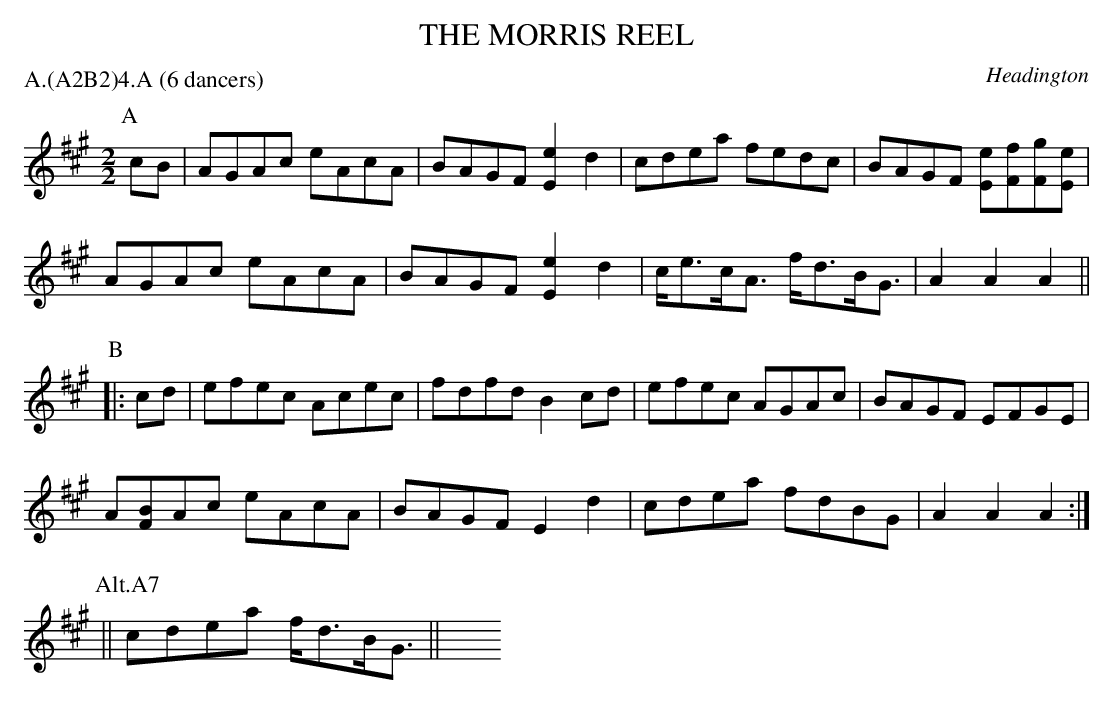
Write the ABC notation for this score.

X:1
T: THE MORRIS REEL
O: Headington
P: A.(A2B2)4.A (6 dancers)
M: 2/2
L: 1/8
K: A
P: A
cB |\
AGAc eAcA | BAGF [e2E2]d2 | cdea fedc | BAGF [eE][fF][gF][eE] |
AGAc eAcA | BAGF [e2E2]d2 | c<ec<A f<dB<G | A2A2 A2 ||
P: B
|: cd |\
efec Acec | fdfd B2cd | efec AGAc | BAGF EFGE |
A[BF]Ac eAcA | BAGF E2d2 | cdea fdBG | A2A2 A2 :|
P: Alt.A7
  || cdea f<dB<G || y8 y8 y8 y8
